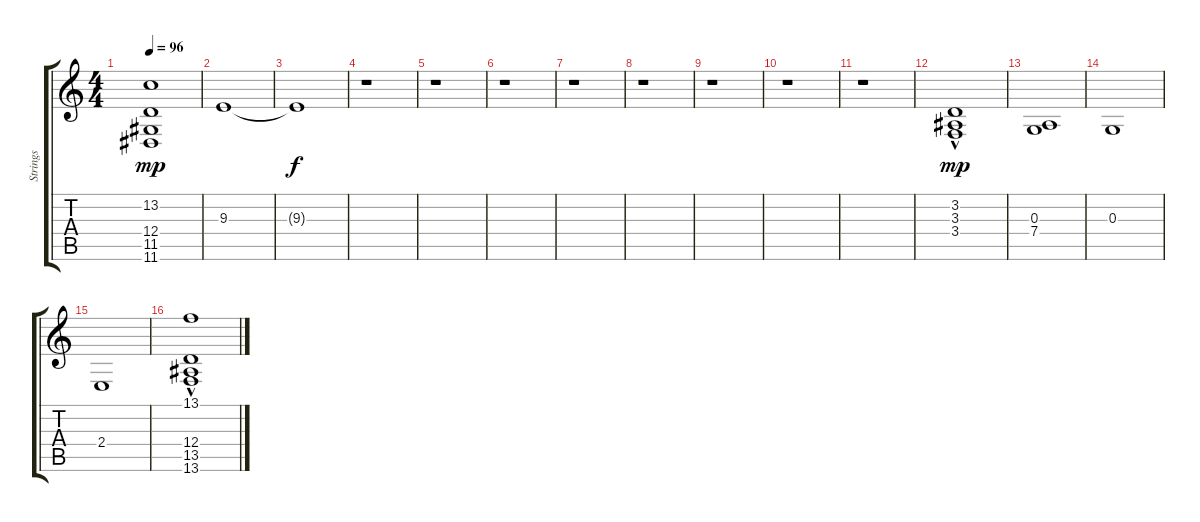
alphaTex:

\track ("Strings" "Strings") {instrument synthstrings1}
\staff {score tabs}
\tuning (E4 B3 G3 D3 A2 E2) {hide}
\ts (4 4)
\tempo 96
\clef g2
\ks c
(13.2 12.4 11.5 11.6).1{dy mp} |
9.3.1 |
9.3{t}.1{dy f} |
r.1 |
r.1 |
r.1 |
r.1 |
r.1 |
r.1 |
r.1 |
r.1 |
(3.2 3.3{hac} 3.4).1{dy mp} |
(0.3 7.4).1 |
0.3.1 |
2.4.1 |
(13.1 12.4 13.5{hac} 13.6).1
